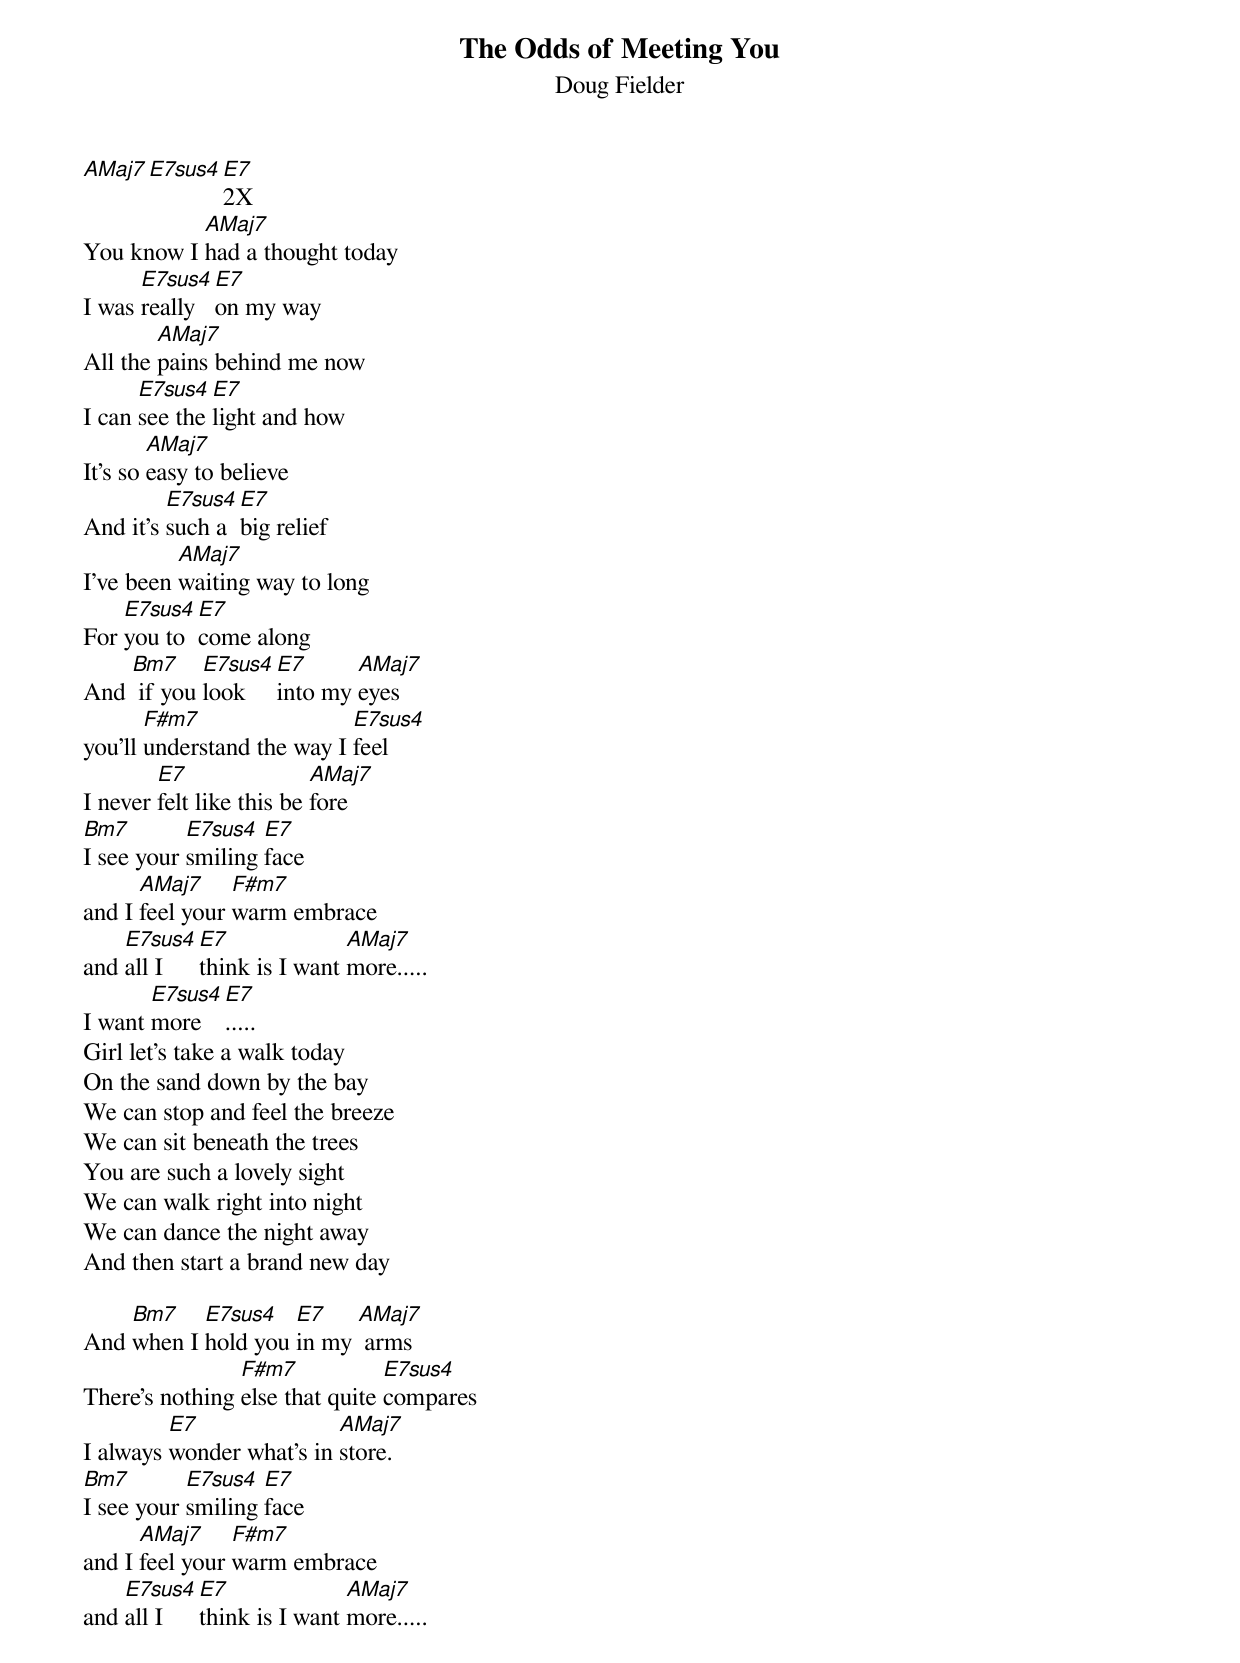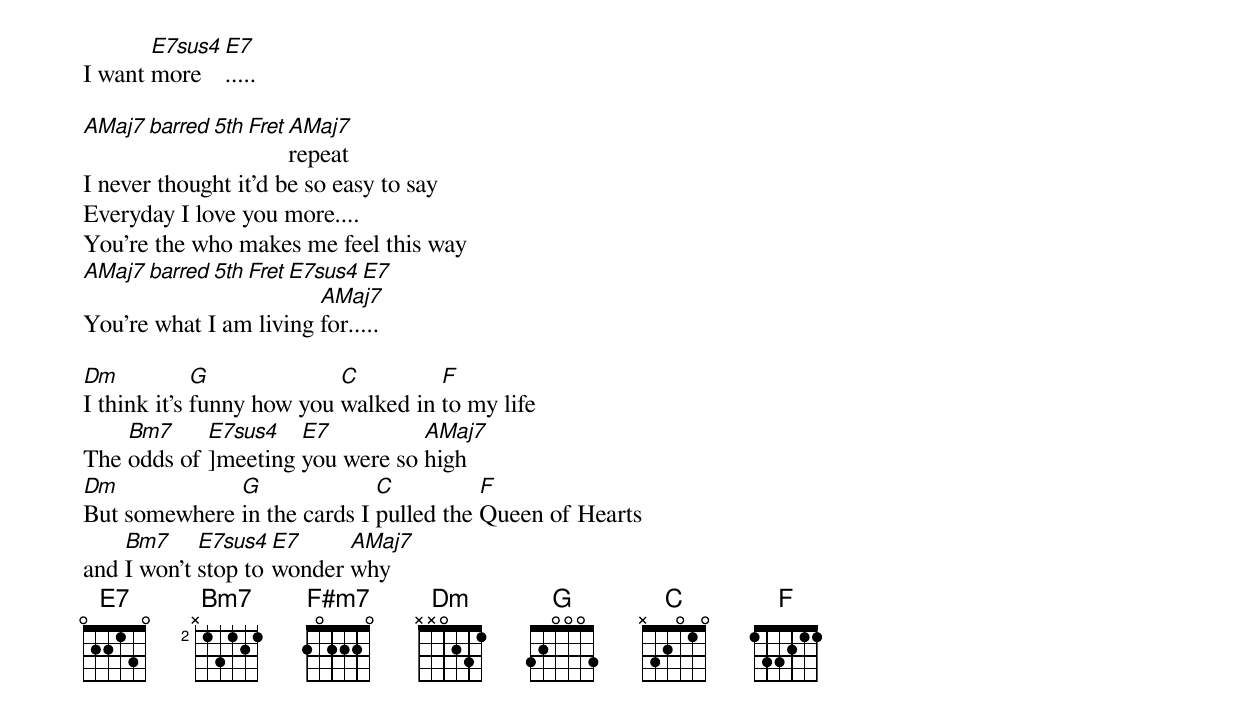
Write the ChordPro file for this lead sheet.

{title:The Odds of Meeting You}
{subtitle:Doug Fielder}
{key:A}

[AMaj7][E7sus4][E7]2X
You know I [AMaj7]had a thought today
I was [E7sus4]really [E7]on my way
All the [AMaj7]pains behind me now
I can [E7sus4]see the [E7]light and how
It's so [AMaj7]easy to believe
And it's [E7sus4]such a [E7]big relief
I've been [AMaj7]waiting way to long
For [E7sus4]you to [E7]come along
And [Bm7] if you [E7sus4]look [E7]into my [AMaj7]eyes
you'll [F#m7]understand the way I [E7sus4]feel
I never [E7]felt like this be [AMaj7]fore
[Bm7]I see your [E7sus4]smiling [E7]face
and I [AMaj7]feel your [F#m7]warm embrace
and [E7sus4]all I [E7]think is I want [AMaj7]more.....
I want [E7sus4]more [E7].....
Girl let's take a walk today
On the sand down by the bay
We can stop and feel the breeze
We can sit beneath the trees
You are such a lovely sight
We can walk right into night
We can dance the night away
And then start a brand new day

And [Bm7]when I [E7sus4]hold you [E7]in my [AMaj7] arms
There's nothing [F#m7]else that quite [E7sus4]compares
I always [E7]wonder what's in [AMaj7]store.
[Bm7]I see your [E7sus4]smiling [E7]face
and I [AMaj7]feel your [F#m7]warm embrace
and [E7sus4]all I [E7]think is I want [AMaj7]more.....
I want [E7sus4]more [E7].....

[AMaj7 barred 5th Fret][AMaj7]repeat
I never thought it'd be so easy to say
Everyday I love you more....
You're the who makes me feel this way
[AMaj7 barred 5th Fret][E7sus4][E7]
You're what I am living [AMaj7]for.....

[Dm]I think it's [G]funny how you [C]walked in [F]to my life
The [Bm7]odds of [E7sus4]]meeting [E7]you were so [AMaj7]high
[Dm]But somewhere [G]in the cards I [C]pulled the [F]Queen of Hearts
and [Bm7]I won't [E7sus4]stop to [E7]wonder [AMaj7]why
